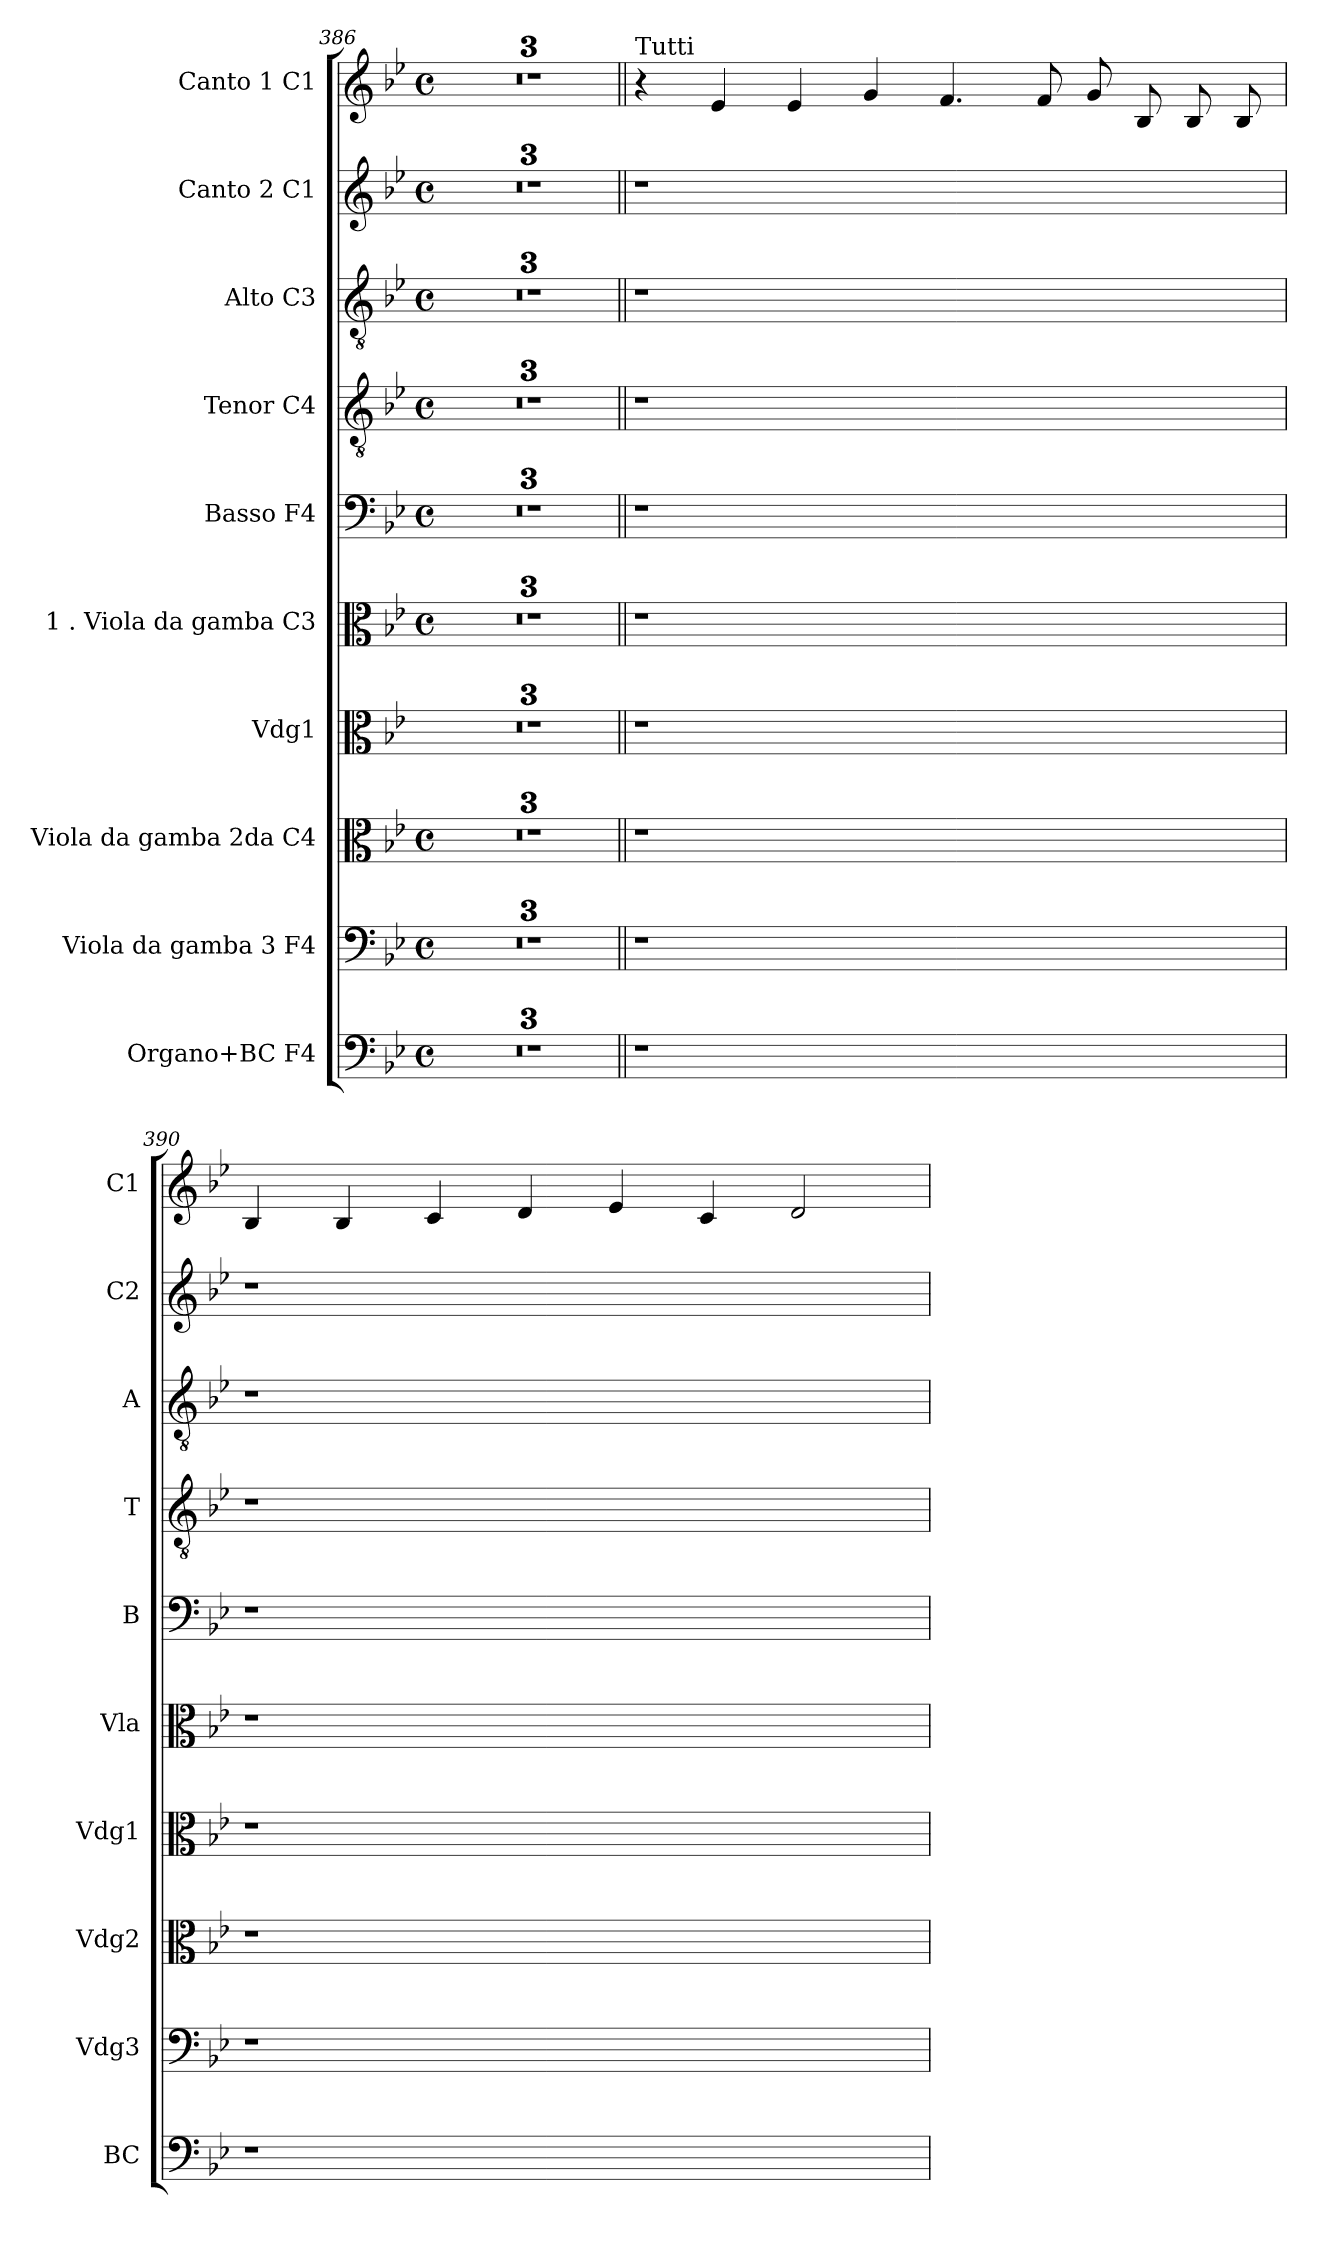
**kern	**kern	**kern	**kern	**kern	**kern	**kern	**kern	**kern	**kern
*part10	*part9	*part8	*part7	*part6	*part5	*part4	*part3	*part2	*part1
*staff10	*staff9	*staff8	*staff7	*staff6	*staff5	*staff4	*staff3	*staff2	*staff1
*I"Organo+BC F4	*I"Viola da gamba 3 F4	*I"Viola da gamba 2da C4	*I"Vdg1	*I"1 . Viola da gamba C3	*I"Basso F4	*I"Tenor C4	*I"Alto C3	*I"Canto 2 C1	*I"Canto 1 C1
*I'BC	*I'Vdg3	*I'Vdg2	*I'Vdg1	*I'Vla	*I'B	*I'T	*I'A	*I'C2	*I'C1
*clefF4	*clefF4	*clefC3	*clefC3	*clefC3	*clefF4	*clefGv2	*clefGv2	*clefG2	*clefG2
*k[b-e-]	*k[b-e-]	*k[b-e-]	*k[b-e-]	*k[b-e-]	*k[b-e-]	*k[b-e-]	*k[b-e-]	*k[b-e-]	*k[b-e-]
*B-:	*B-:	*B-:	*B-:	*B-:	*B-:	*B-:	*B-:	*B-:	*B-:
*M4/4	*M4/4	*M4/4	*	*M4/4	*M4/4	*M4/4	*M4/4	*M4/4	*M4/4
*met(c)	*met(c)	*met(c)	*	*met(c)	*met(c)	*met(c)	*met(c)	*met(c)	*met(c)
=386	=386	=386	=386	=386	=386	=386	=386	=386	=386
1r	1r	1r	1r	1r	1r	1r	1r	1r	1r
=387	=387	=387	=387	=387	=387	=387	=387	=387	=387
1r	1r	1r	1r	1r	1r	1r	1r	1r	1r
=388	=388	=388	=388	=388	=388	=388	=388	=388	=388
1r	1r	1r	1r	1r	1r	1r	1r	1r	1r
=389||	=389||	=389||	=389||	=389||	=389||	=389||	=389||	=389||	=389||
!	!	!	!	!	!	!	!	!	!LO:TX:a:t=Tutti
1r	1r	1r	1r	1r	1r	1r	1r	1r	4r
.	.	.	.	.	.	.	.	.	4e-/
.	.	.	.	.	.	.	.	.	4e-/
.	.	.	.	.	.	.	.	.	4g/
1ryy	1ryy	1ryy	1ryy	1ryy	1ryy	1ryy	1ryy	1ryy	4.f/
.	.	.	.	.	.	.	.	.	8f/
.	.	.	.	.	.	.	.	.	8g/
.	.	.	.	.	.	.	.	.	8B-/
.	.	.	.	.	.	.	.	.	8B-/
.	.	.	.	.	.	.	.	.	8B-/
=390	=390	=390	=390	=390	=390	=390	=390	=390	=390
1r	1r	1r	1r	1r	1r	1r	1r	1r	4B-/
.	.	.	.	.	.	.	.	.	4B-/
.	.	.	.	.	.	.	.	.	4c/
.	.	.	.	.	.	.	.	.	4d/
1ryy	1ryy	1ryy	1ryy	1ryy	1ryy	1ryy	1ryy	1ryy	4e-/
.	.	.	.	.	.	.	.	.	4c/
.	.	.	.	.	.	.	.	.	2d/
=	=	=	=	=	=	=	=	=	=
*-	*-	*-	*-	*-	*-	*-	*-	*-	*-
